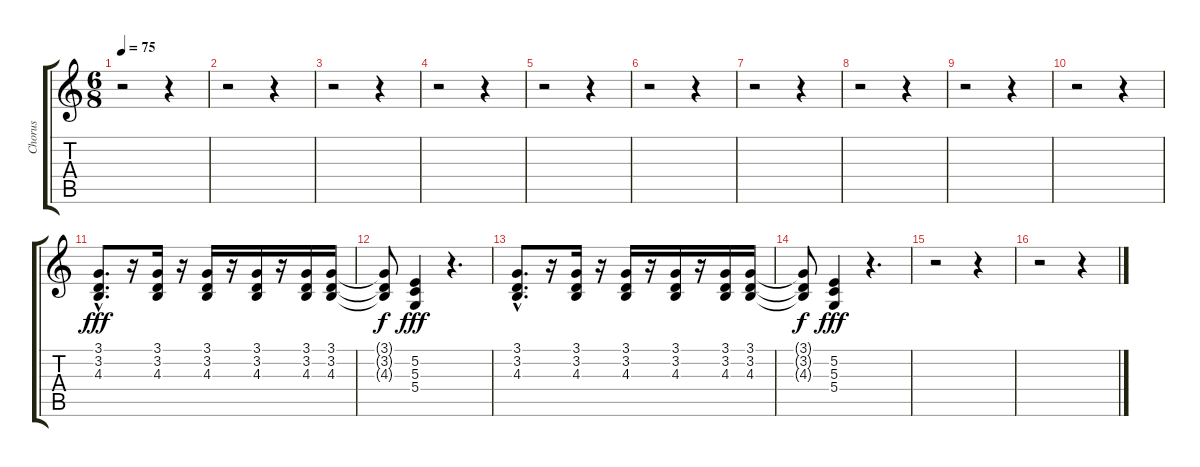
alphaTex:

\track ("Chorus" "Chorus") {instrument synthvoice}
\staff {score tabs}
\tuning (E4 B3 G3 D3 A2 E2) {hide}
\ts (6 8)
\tempo 75
\clef g2
\ks c
r.2{dy fff instrument synthvoice} r.4 |
r.2 r.4 |
r.2 r.4 |
r.2 r.4 |
r.2 r.4 |
r.2 r.4 |
r.2 r.4 |
r.2 r.4 |
r.2 r.4 |
r.2 r.4 |
(3.1{hac} 3.2{hac} 4.3{hac}).8{d} r.16 (3.1 3.2 4.3).16 r.16 (3.1 3.2 4.3).16 r.16 (3.1 3.2 4.3).16 r.16 (3.1 3.2 4.3).16 (3.1 3.2 4.3).16 |
(3.1{t} 3.2{t} 4.3{t}).8{dy f} (5.2 5.3 5.4).4{dy fff} r.4{d} |
(3.1{hac} 3.2{hac} 4.3{hac}).8{d} r.16 (3.1 3.2 4.3).16 r.16 (3.1 3.2 4.3).16 r.16 (3.1 3.2 4.3).16 r.16 (3.1 3.2 4.3).16 (3.1 3.2 4.3).16 |
(3.1{t} 3.2{t} 4.3{t}).8{dy f} (5.2 5.3 5.4).4{dy fff} r.4{d} |
r.2 r.4 |
r.2 r.4
